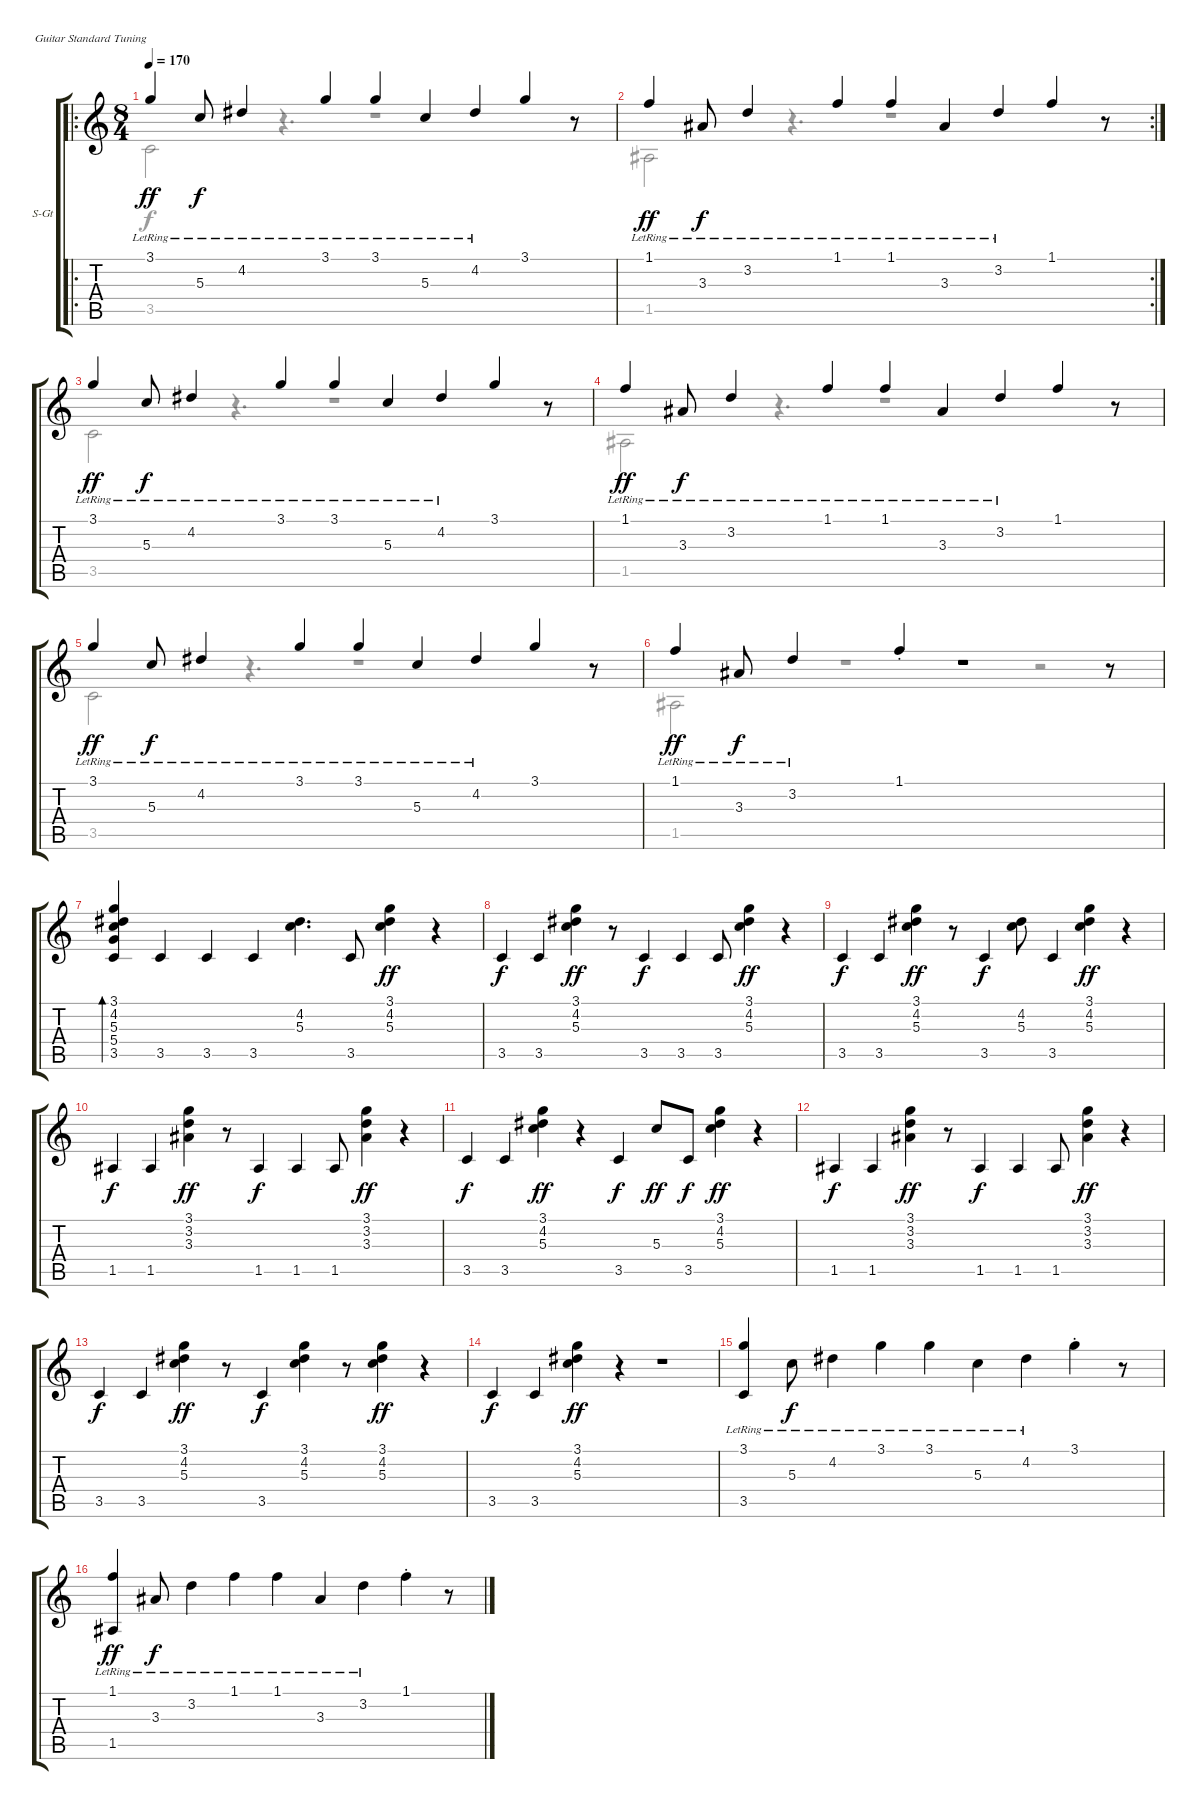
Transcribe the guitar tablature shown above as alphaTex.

\defaultSystemsLayout 4
\bracketExtendMode groupsimilarinstruments
\firstSystemTrackNameOrientation horizontal
\otherSystemsTrackNameOrientation horizontal
\track ("Rhytm" "S-Gt") {instrument acousticguitarsteel}
\staff {score tabs}
\tuning (E4 B3 G3 D3 A2 E2)
\voice
\ro
\ts (8 4)
\tempo 170
\clef g2
\ks c
3.1{lr}.4{dy ff instrument acousticguitarsteel} 5.3{lr}.8{dy f} 4.2{lr}.4 3.1{lr}.4 3.1{lr}.4 5.3{lr}.4 4.2{lr}.4 3.1.4 r.8 |
\rc 2
1.1{lr}.4{dy ff} 3.3{lr}.8{dy f} 3.2{lr}.4 1.1{lr}.4 1.1{lr}.4 3.3{lr}.4 3.2{lr}.4 1.1.4 r.8 |
3.1{lr}.4{dy ff} 5.3{lr}.8{dy f} 4.2{lr}.4 3.1{lr}.4 3.1{lr}.4 5.3{lr}.4 4.2{lr}.4 3.1.4 r.8 |
1.1{lr}.4{dy ff} 3.3{lr}.8{dy f} 3.2{lr}.4 1.1{lr}.4 1.1{lr}.4 3.3{lr}.4 3.2{lr}.4 1.1.4 r.8 |
3.1{lr}.4{dy ff} 5.3{lr}.8{dy f} 4.2{lr}.4 3.1{lr}.4 3.1{lr}.4 5.3{lr}.4 4.2{lr}.4 3.1.4 r.8 |
1.1{lr}.4{dy ff} 3.3{lr}.8{dy f} 3.2{lr}.4 1.1{st}.4 r.1 r.8 |
(3.5 5.4 5.3 4.2 3.1).4{bd 188} 3.5.4 3.5.4 3.5.4 (4.2 5.3).4{d} 3.5.8 (5.3 4.2 3.1).4{dy ff} r.4 |
\scale
0.526303 3.5.4{dy f} 3.5.4 (5.3 4.2 3.1).4{dy ff} r.8 3.5.4{dy f} 3.5.4 3.5.8 (5.3 4.2 3.1).4{dy ff} r.4 |
\scale
0.47403 3.5.4{dy f} 3.5.4 (5.3 4.2 3.1).4{dy ff} r.8 3.5.4{dy f} (4.2 5.3).8 3.5.4 (5.3 4.2 3.1).4{dy ff} r.4 |
1.5.4{dy f} 1.5.4 (3.3 3.2 3.1).4{dy ff} r.8 1.5.4{dy f} 1.5.4 1.5.8 (3.3 3.2 3.1).4{dy ff} r.4 |
3.5.4{dy f} 3.5.4 (5.3 4.2 3.1).4{dy ff} r.4 3.5.4{dy f} 5.3.8{dy ff} 3.5.8{dy f} (5.3 4.2 3.1).4{dy ff} r.4 |
1.5.4{dy f} 1.5.4 (3.3 3.2 3.1).4{dy ff} r.8 1.5.4{dy f} 1.5.4 1.5.8 (3.3 3.2 3.1).4{dy ff} r.4 |
3.5.4{dy f} 3.5.4 (5.3 4.2 3.1).4{dy ff} r.8 3.5.4{dy f} (3.1 4.2 5.3).4 r.8 (5.3 4.2 3.1).4{dy ff} r.4 |
3.5.4{dy f} 3.5.4 (5.3 4.2 3.1).4{dy ff} r.4 r.1 |
(3.1{lr} 3.5{lr}).4 5.3{lr}.8{dy f} 4.2{lr}.4 3.1{lr}.4 3.1{lr}.4 5.3{lr}.4 4.2{lr}.4 3.1{st}.4 r.8 |
(1.1{lr} 1.5{lr}).4{dy ff} 3.3{lr}.8{dy f} 3.2{lr}.4 1.1{lr}.4 1.1{lr}.4 3.3{lr}.4 3.2{lr}.4 1.1{st}.4 r.8
\voice
\clef g2
\ottava regular
\simile none
\ks c
3.5.2{dy f} r.4{d} r.1 r.8 |
1.5.2 r.4{d} r.1 r.8 |
3.5.2 r.4{d} r.1 r.8 |
1.5.2 r.4{d} r.1 |
3.5.2 r.4{d} r.1 r.8 |
1.5.2 r.1 r.2 |
|
\scale
0.526303 |
\scale
0.47403 |
|
|
|
|
|
|
